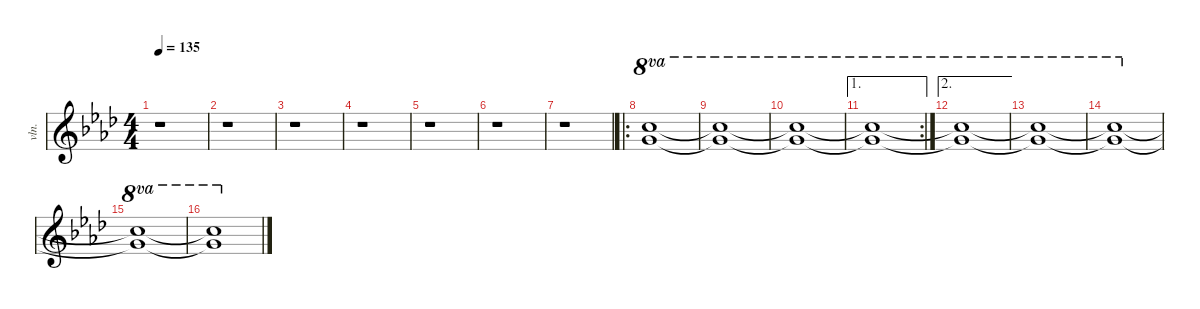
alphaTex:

\defaultSystemsLayout 4
\hideDynamics
\bracketExtendMode nobrackets
\otherSystemsTrackNameOrientation horizontal
\track ("Synth" "vln.") {defaultSystemsLayout 8 instrument stringensemble2}
\staff {score}
\tuning (D4 A3 F3 C3 G2 C2)
\ts (4 4)
\tempo 135
\clef g2
\ks ab
r.1{dy f beam Down} |
r.1{beam Down} |
r.1{beam Down} |
r.1{beam Down} |
r.1{beam Down} |
r.1{beam Down} |
r.1{beam Down} |
\ro
(22.1{acc forcenatural} 22.2{acc forcenatural}).1{ot 8va beam Up} |
(22.1{t acc forcenatural} 22.2{t acc forcenatural}).1{ot 8va beam Up} |
(22.1{t acc forcenatural} 22.2{t acc forcenatural}).1{ot 8va beam Up} |
\ae 1
\rc 2
(22.1{t acc forcenatural} 22.2{t acc forcenatural}).1{ot 8va beam Up} |
\ae 2
(22.1{t acc forcenatural} 22.2{t acc forcenatural}).1{ot 8va beam Up} |
(22.1{t acc forcenatural} 22.2{t acc forcenatural}).1{ot 8va beam Up} |
(22.1{t acc forcenatural} 22.2{t acc forcenatural}).1{ot 8va beam Up} |
(22.1{t acc forcenatural} 22.2{t acc forcenatural}).1{ot 8va beam Up} |
(22.1{t acc forcenatural} 22.2{t acc forcenatural}).1{ot 8va beam Up}
